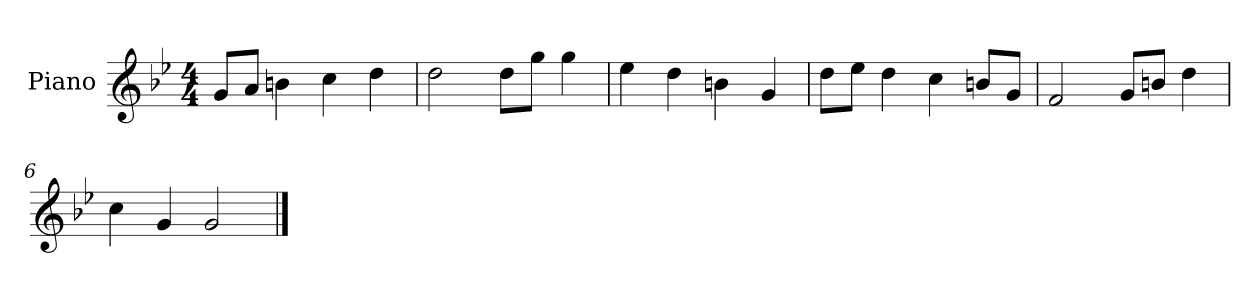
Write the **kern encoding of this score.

**kern
*part1
*staff1
*I"Piano
*I'P-no
*clefG2
*k[b-e-]
*M4/4
*MM90
=1
8g/L
8a/J
4bn\
4cc\
4dd\
=2
2dd\
8dd\L
8gg\J
4gg\
=3
4ee-\
4dd\
4bn\
4g/
=4
8dd\L
8ee-\J
4dd\
4cc\
8bn/L
8g/J
=5
2f/
8g/L
8bn/J
4dd\
=6
4cc\
4g/
2g/
==
*-
